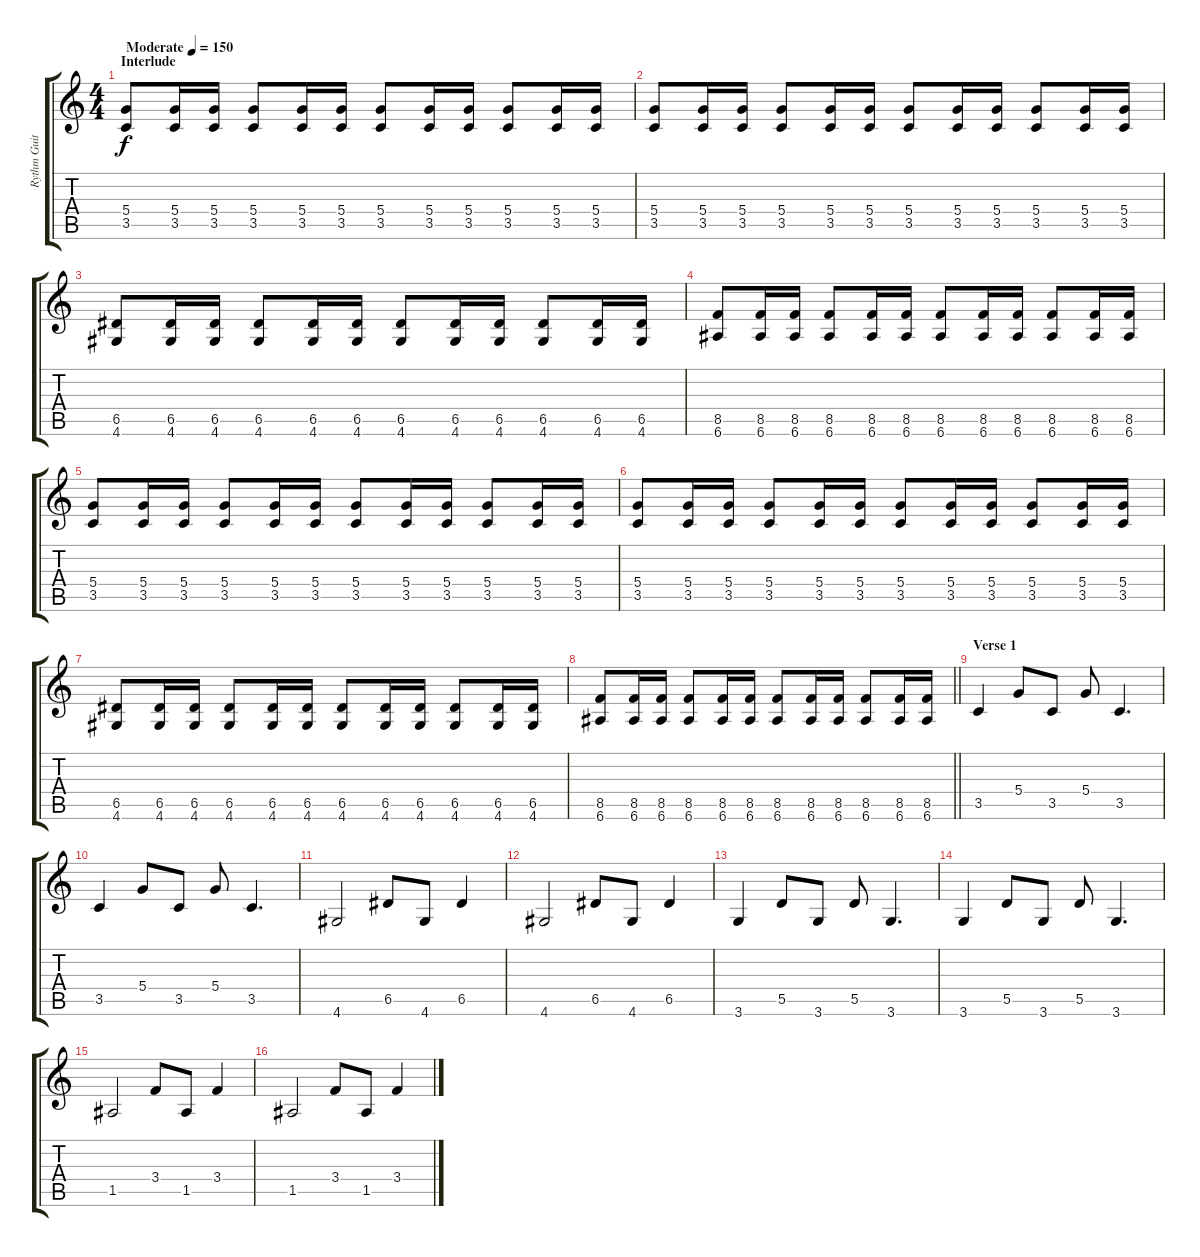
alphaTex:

\track ("Rythm Guitar" "Rythm Guit") {instrument distortionguitar}
\staff {score tabs}
\tuning (E4 B3 G3 D3 A2 E2) {hide}
\ts (4 4)
\section ("" "Interlude")
\tempo (150 "Moderate")
\clef g2
\ks c
(5.4 3.5).8{dy f instrument distortionguitar} (5.4 3.5).16 (5.4 3.5).16 (5.4 3.5).8 (5.4 3.5).16 (5.4 3.5).16 (5.4 3.5).8 (5.4 3.5).16 (5.4 3.5).16 (5.4 3.5).8 (5.4 3.5).16 (5.4 3.5).16 |
(5.4 3.5).8 (5.4 3.5).16 (5.4 3.5).16 (5.4 3.5).8 (5.4 3.5).16 (5.4 3.5).16 (5.4 3.5).8 (5.4 3.5).16 (5.4 3.5).16 (5.4 3.5).8 (5.4 3.5).16 (5.4 3.5).16 |
(6.5 4.6).8 (6.5 4.6).16 (6.5 4.6).16 (6.5 4.6).8 (6.5 4.6).16 (6.5 4.6).16 (6.5 4.6).8 (6.5 4.6).16 (6.5 4.6).16 (6.5 4.6).8 (6.5 4.6).16 (6.5 4.6).16 |
(8.5 6.6).8 (8.5 6.6).16 (8.5 6.6).16 (8.5 6.6).8 (8.5 6.6).16 (8.5 6.6).16 (8.5 6.6).8 (8.5 6.6).16 (8.5 6.6).16 (8.5 6.6).8 (8.5 6.6).16 (8.5 6.6).16 |
(5.4 3.5).8 (5.4 3.5).16 (5.4 3.5).16 (5.4 3.5).8 (5.4 3.5).16 (5.4 3.5).16 (5.4 3.5).8 (5.4 3.5).16 (5.4 3.5).16 (5.4 3.5).8 (5.4 3.5).16 (5.4 3.5).16 |
(5.4 3.5).8 (5.4 3.5).16 (5.4 3.5).16 (5.4 3.5).8 (5.4 3.5).16 (5.4 3.5).16 (5.4 3.5).8 (5.4 3.5).16 (5.4 3.5).16 (5.4 3.5).8 (5.4 3.5).16 (5.4 3.5).16 |
(6.5 4.6).8 (6.5 4.6).16 (6.5 4.6).16 (6.5 4.6).8 (6.5 4.6).16 (6.5 4.6).16 (6.5 4.6).8 (6.5 4.6).16 (6.5 4.6).16 (6.5 4.6).8 (6.5 4.6).16 (6.5 4.6).16 |
\barLineRight lightlight
(8.5 6.6).8 (8.5 6.6).16 (8.5 6.6).16 (8.5 6.6).8 (8.5 6.6).16 (8.5 6.6).16 (8.5 6.6).8 (8.5 6.6).16 (8.5 6.6).16 (8.5 6.6).8 (8.5 6.6).16 (8.5 6.6).16 |
\section ("" "Verse 1")
3.5.4{instrument electricguitarclean} 5.4.8 3.5.8 5.4.8 3.5.4{d} |
3.5.4 5.4.8 3.5.8 5.4.8 3.5.4{d} |
4.6.2 6.5.8 4.6.8 6.5.4 |
4.6.2 6.5.8 4.6.8 6.5.4 |
3.6.4 5.5.8 3.6.8 5.5.8 3.6.4{d} |
3.6.4 5.5.8 3.6.8 5.5.8 3.6.4{d} |
1.5.2 3.4.8 1.5.8 3.4.4 |
1.5.2 3.4.8 1.5.8 3.4.4
